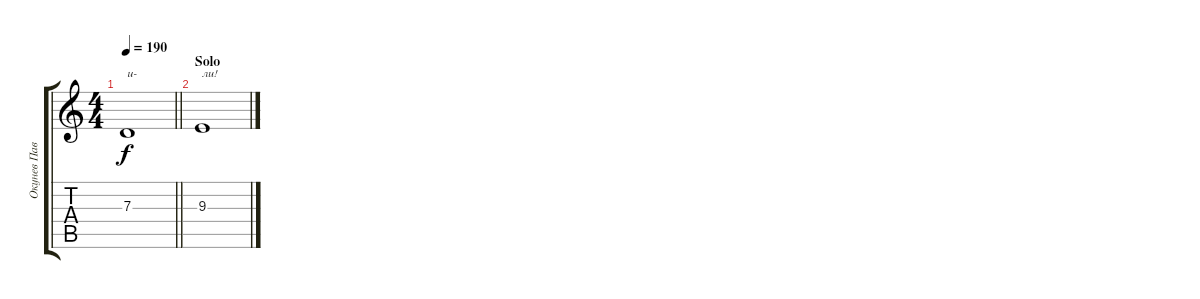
\track ("Окунев Павел" "Окунев Пав") {instrument altosax}
\staff {score tabs}
\tuning (E4 B3 G3 D3 A2 E2) {hide}
\ts (4 4)
\tempo 190
\clef g2
\barLineRight lightlight
\ks c
7.3.1{txt "и-" dy f} |
\section ("" "Solo")
9.3.1{txt "ли!"}
